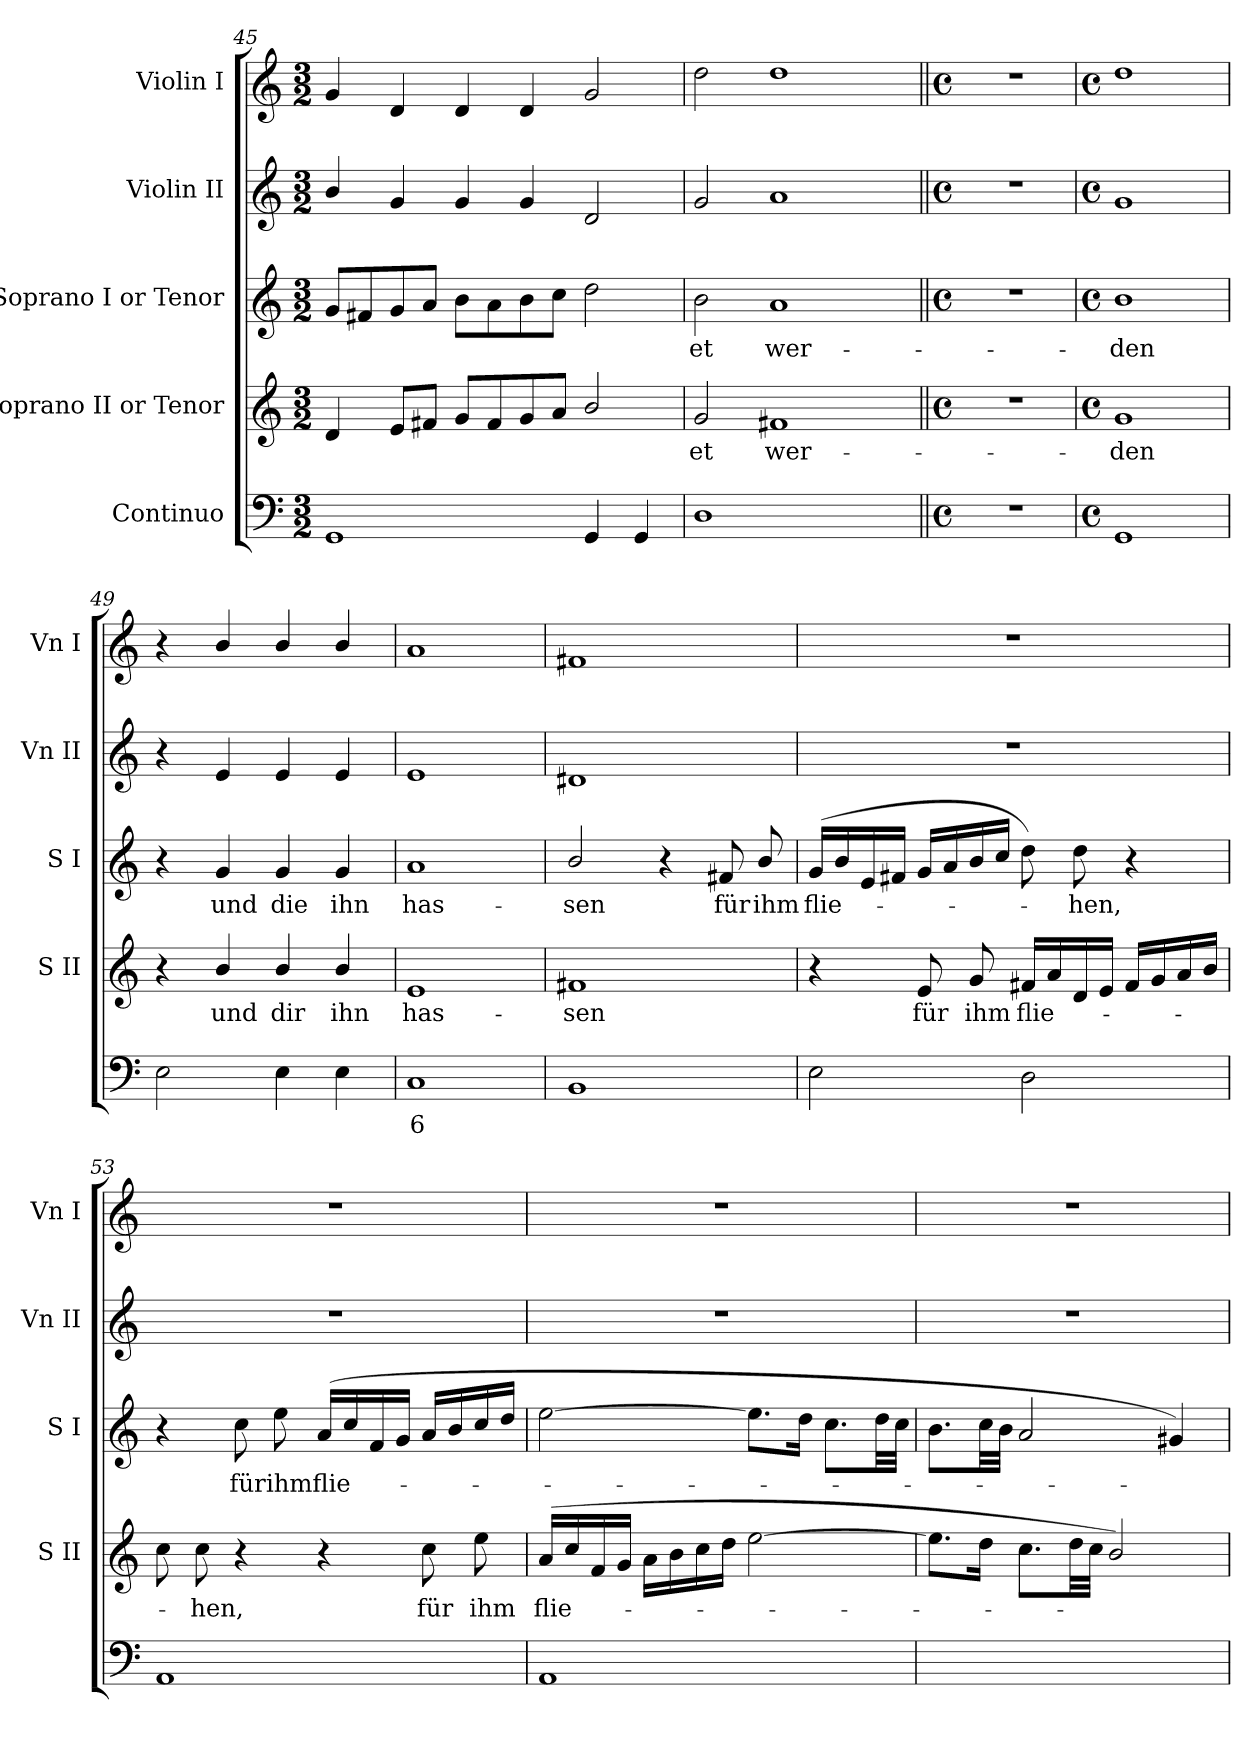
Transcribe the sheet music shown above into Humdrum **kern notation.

**kern	**text	**kern	**text	**kern	**text	**kern	**kern
*part5	*part5	*part4	*part4	*part3	*part3	*part2	*part1
*staff5	*staff5	*staff4	*staff4	*staff3	*staff3	*staff2	*staff1
*I"Continuo	*	*I"Soprano II or Tenor	*	*I"Soprano I or Tenor	*	*I"Violin II	*I"Violin I
*	*	*I'S II	*	*I'S I	*	*I'Vn II	*I'Vn I
*clefF4	*	*clefG2	*	*clefG2	*	*clefG2	*clefG2
*k[]	*	*k[]	*	*k[]	*	*k[]	*k[]
*C:	*	*C:	*	*C:	*	*C:	*C:
*M3/2	*	*M3/2	*	*M3/2	*	*M3/2	*M3/2
=45	=45	=45	=45	=45	=45	=45	=45
1GG	.	4d	.	8gL	.	4b/	4g
.	.	.	.	8f#X	.	.	.
.	.	8eL	.	8g	.	4g	4d
.	.	8f#XJ	.	8aJ	.	.	.
.	.	8gL	.	8bL	.	4g	4d
.	.	8f#	.	8a	.	.	.
.	.	8g	.	8b	.	4g	4d
.	.	8aJ	.	8ccJ	.	.	.
4GG	.	2b/	.	2dd	.	2d	2g
4GG	.	.	.	.	.	.	.
=46	=46	=46	=46	=46	=46	=46	=46
!	!	!	!LO:LY:b	!	!LO:LY:b	!	!
1D	.	2g	-et	2b	et	2g	2dd
!	!	!	!LO:LY:b	!	!LO:LY:b	!	!
.	.	1f#X	wer-	1a	wer-	1a	1dd
2ryy	.	.	.	.	.	.	.
=47||	=47||	=47||	=47||	=47||	=47||	=47||	=47||
*M4/4	*	*M4/4	*	*M4/4	*	*M4/4	*M4/4
*met(c)	*	*met(c)	*	*met(c)	*	*met(c)	*met(c)
1r	.	1r	.	1r	.	1r	1r
!!LO:LB:g=z
=48	=48	=48	=48	=48	=48	=48	=48
*M4/4	*	*M4/4	*	*M4/4	*	*M4/4	*M4/4
*met(c)	*	*met(c)	*	*met(c)	*	*met(c)	*met(c)
!	!	!	!LO:LY:b	!	!LO:LY:b	!	!
1GG	.	1g	-den	1b	-den	1g	1dd
=49	=49	=49	=49	=49	=49	=49	=49
2E	.	4r	.	4r	.	4r	4r
!	!	!	!LO:LY:b	!	!LO:LY:b	!	!
.	.	4b/	und	4g	und	4e	4b/
!	!	!	!LO:LY:b	!	!LO:LY:b	!	!
4E	.	4b/	dir	4g	die	4e	4b/
!	!	!	!LO:LY:b	!	!LO:LY:b	!	!
4E	.	4b/	ihn	4g	ihn	4e	4b/
=50	=50	=50	=50	=50	=50	=50	=50
!	!LO:LY:b	!	!LO:LY:b	!	!LO:LY:b	!	!
1C	6	1e	has-	1a	has-	1e	1a
=51	=51	=51	=51	=51	=51	=51	=51
!	!	!	!LO:LY:b	!	!LO:LY:b	!	!
1BB	.	1f#X	-sen	2b/	-sen	1d#X	1f#X
.	.	.	.	4r	.	.	.
!	!	!	!	!	!LO:LY:b	!	!
.	.	.	.	8f#X	für	.	.
!	!	!	!	!	!LO:LY:b	!	!
.	.	.	.	8b/	ihm	.	.
=52	=52	=52	=52	=52	=52	=52	=52
!	!	!	!	!	!LO:LY:b	!	!
2E	.	4r	.	(<16gLL	flie-	1r	1r
.	.	.	.	16b	.	.	.
.	.	.	.	16e	.	.	.
.	.	.	.	16f#XJJ	.	.	.
!	!	!	!LO:LY:b	!	!	!	!
.	.	8e	für	16gLL	.	.	.
.	.	.	.	16a	.	.	.
!	!	!	!LO:LY:b	!	!	!	!
.	.	8g	ihm	16b	.	.	.
.	.	.	.	16ccJJ	.	.	.
!	!	!	!LO:LY:b	!	!	!	!
2D	.	16f#XLL	flie-	8dd)	.	.	.
.	.	16a	.	.	.	.	.
!	!	!	!	!	!LO:LY:b	!	!
.	.	16d	.	8dd	hen,	.	.
.	.	16eJJ	.	.	.	.	.
.	.	16f#LL	.	4r	.	.	.
.	.	16g	.	.	.	.	.
.	.	16a	.	.	.	.	.
.	.	16bJJ	.	.	.	.	.
!!LO:LB:g=z
=53	=53	=53	=53	=53	=53	=53	=53
1AA	.	8cc	.	4r	.	1r	1r
!	!	!	!LO:LY:b	!	!	!	!
.	.	8cc	hen,	.	.	.	.
!	!	!	!	!	!LO:LY:b	!	!
.	.	4r	.	8cc	für	.	.
!	!	!	!	!	!LO:LY:b	!	!
.	.	.	.	8ee	ihm	.	.
!	!	!	!	!	!LO:LY:b	!	!
.	.	4r	.	(<16aLL	flie-	.	.
.	.	.	.	16cc	.	.	.
.	.	.	.	16f	.	.	.
.	.	.	.	16gJJ	.	.	.
!	!	!	!LO:LY:b	!	!	!	!
.	.	8cc	für	16a/LL	.	.	.
.	.	.	.	16b/	.	.	.
!	!	!	!LO:LY:b	!	!	!	!
.	.	8ee	ihm	16cc/	.	.	.
.	.	.	.	16dd/JJ	.	.	.
=54	=54	=54	=54	=54	=54	=54	=54
!	!	!	!LO:LY:b	!	!	!	!
1AA	.	(>16aLL	flie-	[2ee	.	1r	1r
.	.	16cc	.	.	.	.	.
.	.	16f	.	.	.	.	.
.	.	16gJJ	.	.	.	.	.
.	.	16aLL	.	.	.	.	.
.	.	16b	.	.	.	.	.
.	.	16cc	.	.	.	.	.
.	.	16ddJJ	.	.	.	.	.
.	.	[2ee	.	8.eeL]	.	.	.
.	.	.	.	16ddJ	.	.	.
.	.	.	.	8.ccL	.	.	.
.	.	.	.	32ddLL	.	.	.
.	.	.	.	32ccJJJ	.	.	.
=55	=55	=55	=55	=55	=55	=55	=55
[4Eyy	.	8.eeL]	.	8.bL	.	1r	1r
.	.	16ddJ	.	32ccLL	.	.	.
.	.	.	.	32bJJJ	.	.	.
!	!LO:LY:b	!	!	!	!	!	!
2Eyy_	4	8.ccL	.	2a	.	.	.
.	.	32ddLL	.	.	.	.	.
.	.	32ccJJJ	.	.	.	.	.
.	.	2b/)	.	.	.	.	.
4Eyy]	.	.	.	4g#X)	.	.	.
=	=	=	=	=	=	=	=
*-	*-	*-	*-	*-	*-	*-	*-
